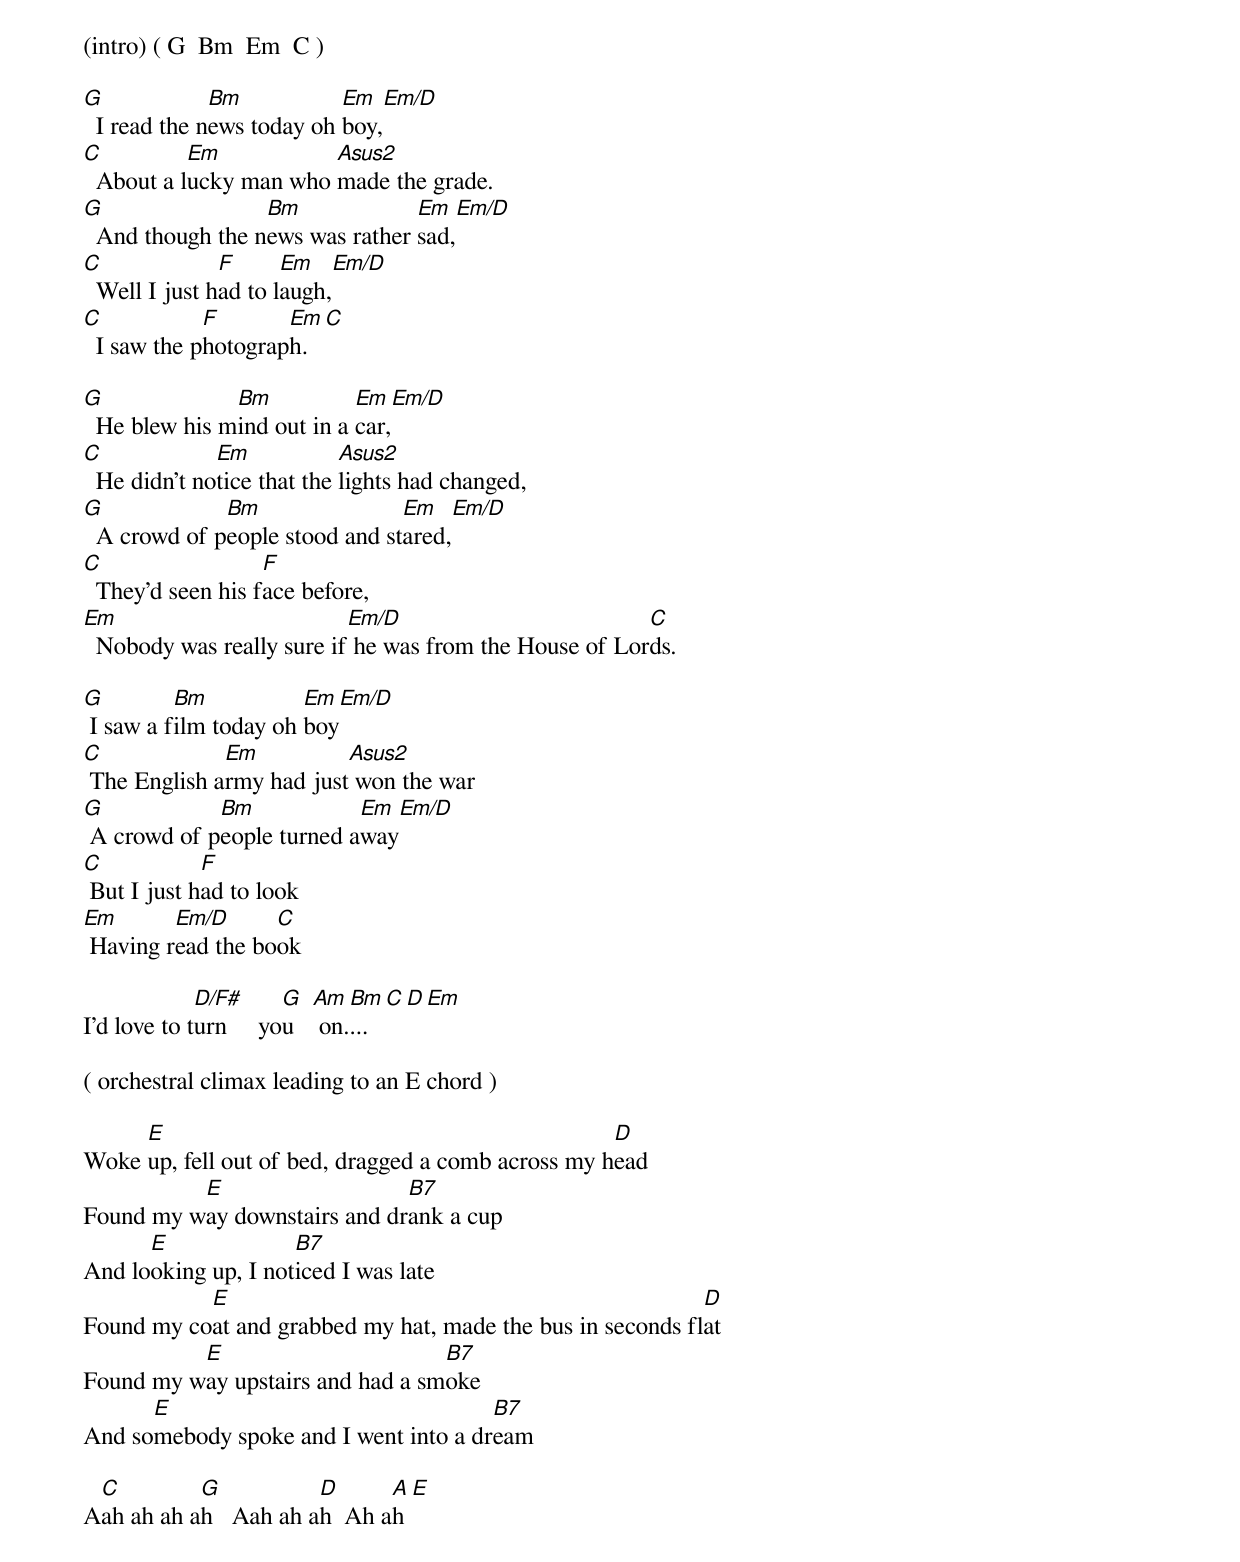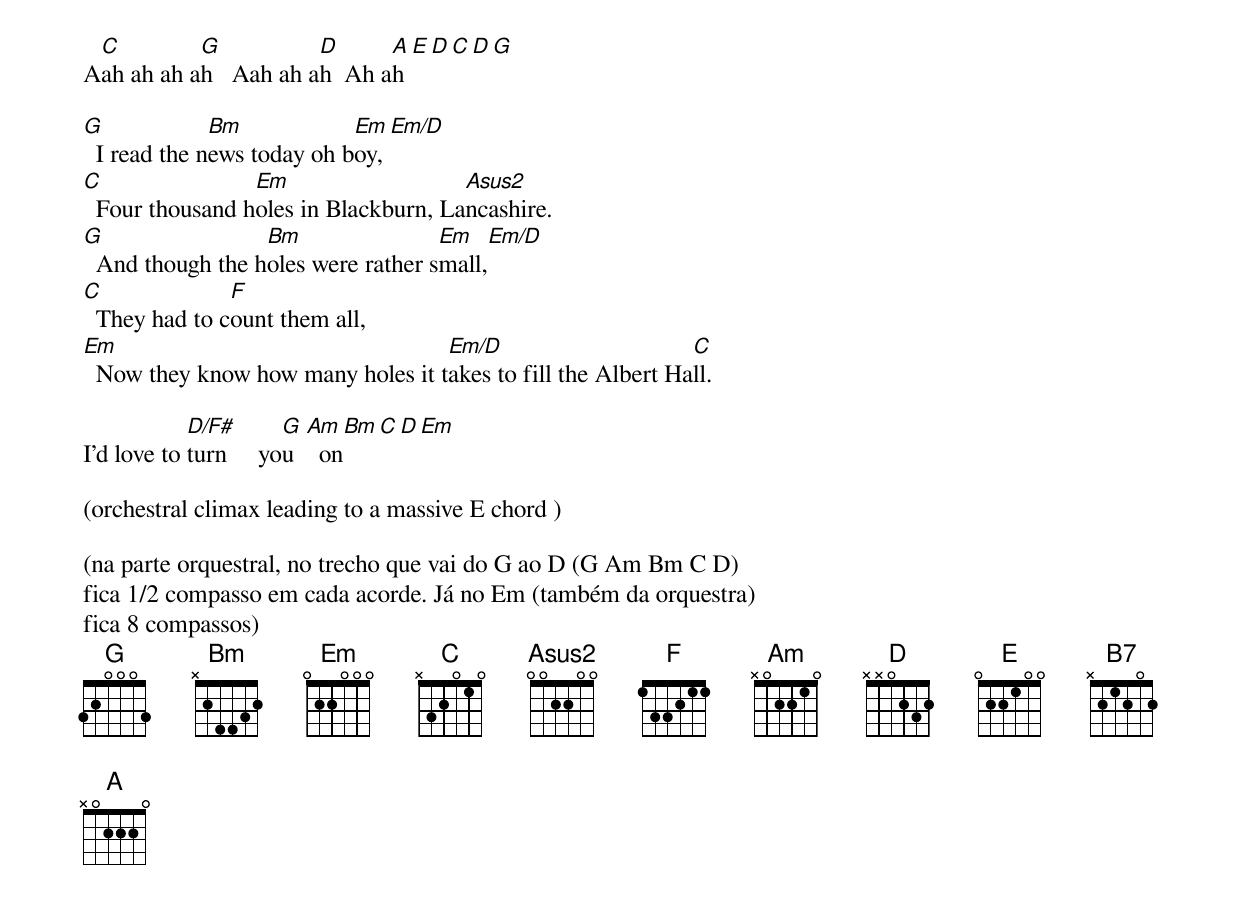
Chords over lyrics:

(intro) ( G  Bm  Em  C )

G             Bm           Em       Em/D
  I read the news today oh boy,
C          Em           Asus2
  About a lucky man who made the grade.
G                 Bm             Em        Em/D
  And though the news was rather sad,
C              F      Em     Em/D
  Well I just had to laugh,
C            F       Em     C
  I saw the photograph.

G              Bm           Em       Em/D
  He blew his mind out in a car,
C             Em            Asus2
  He didn't notice that the lights had changed,
G             Bm                Em       Em/D
  A crowd of people stood and stared,
C                  F
  They'd seen his face before,
Em                         Em/D                         C
  Nobody was really sure if he was from the House of Lords.

G         Bm           Em      Em/D
 I saw a film today oh boy
C             Em          Asus2
 The English army had just won the war
G            Bm            Em      Em/D
 A crowd of people turned away
C            F
 But I just had to look
Em       Em/D      C
 Having read the book

             D/F#      G   Am  Bm  C  D Em
I'd love to turn     you    on....

( orchestral climax leading to an E chord )

     E                                              D
Woke up, fell out of bed, dragged a comb across my head
          E                   B7
Found my way downstairs and drank a cup
      E              B7
And looking up, I noticed I was late
           E                                                D
Found my coat and grabbed my hat, made the bus in seconds flat
          E                       B7
Found my way upstairs and had a smoke
      E                                B7
And somebody spoke and I went into a dream

 C         G           D      A       E
Aah ah ah ah   Aah ah ah  Ah ah
 C         G           D      A       E       D     C    D     G
Aah ah ah ah   Aah ah ah  Ah ah

G             Bm            Em      Em/D
  I read the news today oh boy,
C                Em                   Asus2
  Four thousand holes in Blackburn, Lancashire.
G                 Bm                Em      Em/D
  And though the holes were rather small,
C              F
  They had to count them all,
Em                                 Em/D                      C
  Now they know how many holes it takes to fill the Albert Hall.

            D/F#       G  Am  Bm  C  D  Em
I'd love to turn     you    on

(orchestral climax leading to a massive E chord )

(na parte orquestral, no trecho que vai do G ao D (G Am Bm C D)
fica 1/2 compasso em cada acorde. Já no Em (também da orquestra)
fica 8 compassos)
